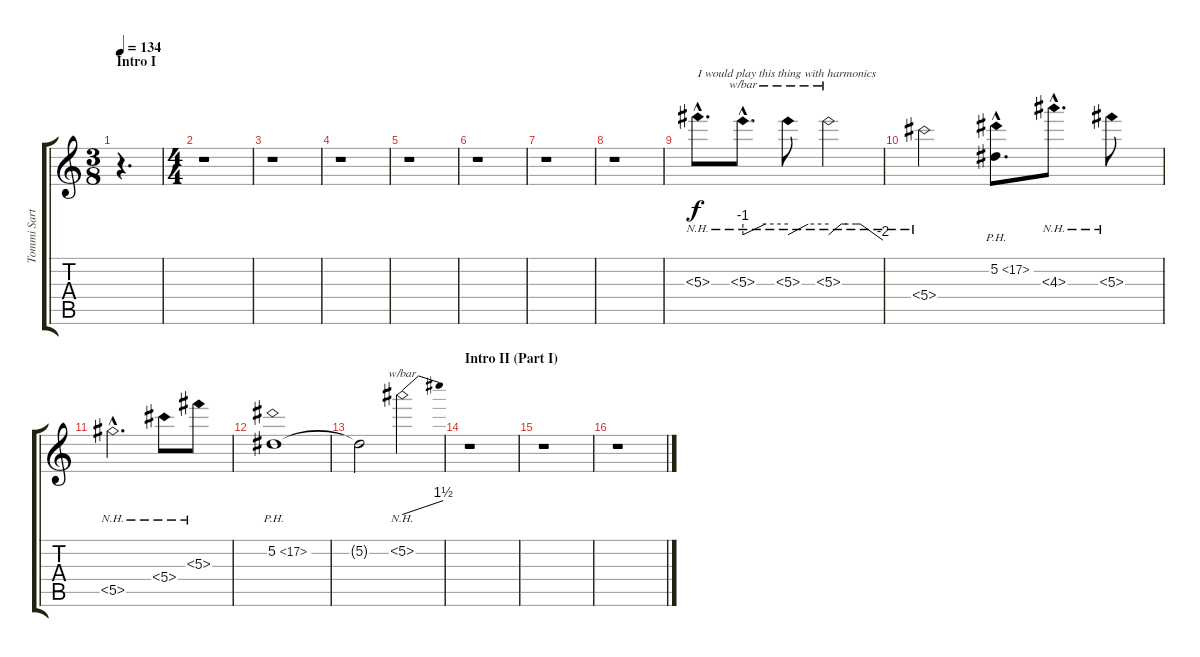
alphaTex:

\track ("Tommi Sartanen - Guitar Solos" "Tommi Sart") {instrument distortionguitar}
\staff {score tabs}
\tuning (Eb4 Bb3 Gb3 Db3 Ab2 Eb2) {hide}
\ts (3 8)
\section ("" "Intro I")
\tempo 134
\clef g2
\ks c
r.4{d dy f instrument distortionguitar} |
\ts (4 4)
r.1 |
r.1 |
r.1 |
r.1 |
r.1 |
r.1 |
r.1 |
5.3{nh hac}.8{d txt "I would play this thing with harmonics"} 5.3{nh hac}.8{d tbe (custom default 0 -4 30 0 60 0)} 5.3{nh}.8{tbe (custom default 0 -4 30 0 60 0)} 5.3{nh}.2{tbe (custom default 0 -4 14 0 20 0 30 0 35 0 60 -8)} |
5.4{nh}.2 5.2{ph 12 hac}.8{d} 4.3{nh hac}.8{d} 5.3{nh}.8 |
5.5{nh hac}.2{d} 5.4{nh}.8 5.3{nh}.8 |
5.2{ph 12}.1 |
5.2{t}.2 5.2{nh}.2{tbe (dive default 0 0 60 6)} |
\section ("" "Intro II (Part I)")
r.1 |
r.1 |
r.1
